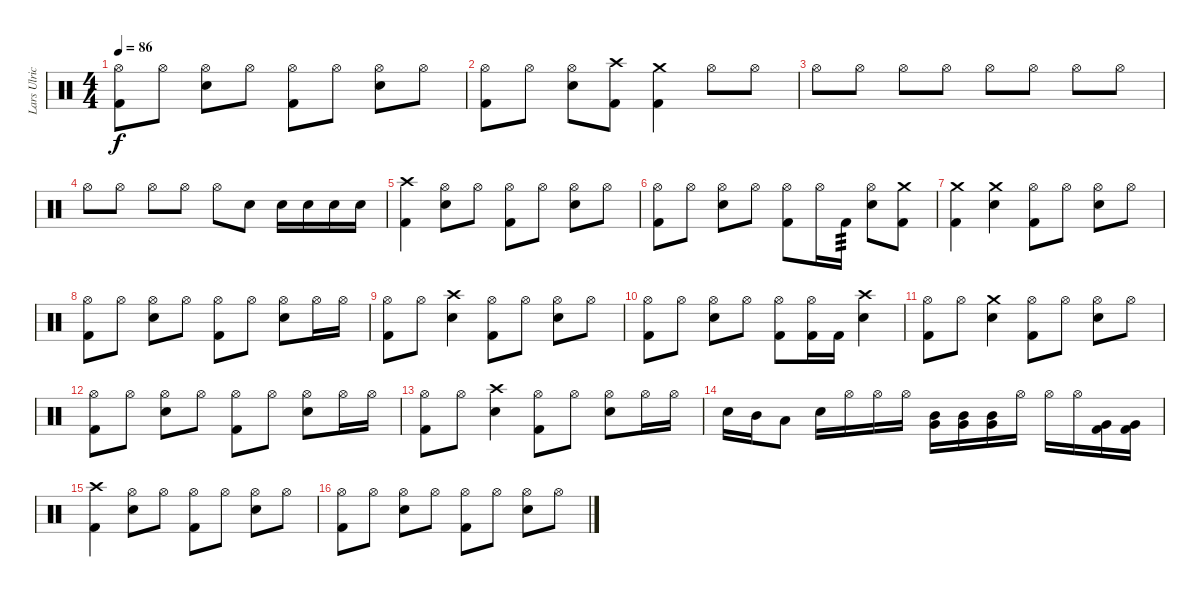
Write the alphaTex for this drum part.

\track ("Lars Ulrich" "Lars Ulric") {instrument percussion}
\staff {score}
\articulation defaults
\ts (4 4)
\tempo 86
\clef neutral
\ks c
("Hi-Hat (open)" "Kick (hit) 2").8{dy f} "Hi-Hat (open)".8 ("Hi-Hat (open)" "Electric Snare (hit)").8 "Hi-Hat (open)".8 ("Hi-Hat (open)" "Kick (hit) 2").8 "Hi-Hat (open)".8 ("Hi-Hat (open)" "Electric Snare (hit)").8 "Hi-Hat (open)".8 |
("Hi-Hat (open)" "Kick (hit) 2").8 "Hi-Hat (open)".8 ("Hi-Hat (open)" "Electric Snare (hit)").8 ("Crash high (hit)" "Kick (hit) 2").8 ("Crash medium (hit)" "Kick (hit) 2").4 "Hi-Hat (open)".8 "Hi-Hat (open)".8 |
"Hi-Hat (open)".8 "Hi-Hat (open)".8 "Hi-Hat (open)".8 "Hi-Hat (open)".8 "Hi-Hat (open)".8 "Hi-Hat (open)".8 "Hi-Hat (open)".8 "Hi-Hat (open)".8 |
"Hi-Hat (open)".8 "Hi-Hat (open)".8 "Hi-Hat (open)".8 "Hi-Hat (open)".8 "Hi-Hat (open)".8 "Electric Snare (hit)".8 "Electric Snare (hit)".16 "Electric Snare (hit)".16 "Electric Snare (hit)".16 "Electric Snare (hit)".16 |
("Crash high (hit)" "Kick (hit) 2").4 ("Hi-Hat (open)" "Electric Snare (hit)").8 "Hi-Hat (open)".8 ("Hi-Hat (open)" "Kick (hit) 2").8 "Hi-Hat (open)".8 ("Hi-Hat (open)" "Electric Snare (hit)").8 "Hi-Hat (open)".8 |
("Hi-Hat (open)" "Kick (hit) 2").8 "Hi-Hat (open)".8 ("Hi-Hat (open)" "Electric Snare (hit)").8 "Hi-Hat (open)".8 ("Hi-Hat (open)" "Kick (hit) 2").8 "Hi-Hat (open)".16 "Kick (hit) 2".16{tp 3} ("Hi-Hat (open)" "Electric Snare (hit)").8 ("Crash medium (hit)" "Kick (hit) 2").8 |
("Crash medium (hit)" "Kick (hit) 2").4 ("Crash medium (hit)" "Electric Snare (hit)").4 ("Hi-Hat (open)" "Kick (hit) 2").8 "Hi-Hat (open)".8 ("Hi-Hat (open)" "Electric Snare (hit)").8 "Hi-Hat (open)".8 |
("Hi-Hat (open)" "Kick (hit) 2").8 "Hi-Hat (open)".8 ("Hi-Hat (open)" "Electric Snare (hit)").8 "Hi-Hat (open)".8 ("Hi-Hat (open)" "Kick (hit) 2").8 "Hi-Hat (open)".8 ("Hi-Hat (open)" "Electric Snare (hit)").8 "Hi-Hat (open)".16 "Hi-Hat (open)".16 |
("Hi-Hat (open)" "Kick (hit) 2").8 "Hi-Hat (open)".8 ("Crash high (hit)" "Electric Snare (hit)").4 ("Hi-Hat (open)" "Kick (hit) 2").8 "Hi-Hat (open)".8 ("Hi-Hat (open)" "Electric Snare (hit)").8 "Hi-Hat (open)".8 |
("Hi-Hat (open)" "Kick (hit) 2").8 "Hi-Hat (open)".8 ("Hi-Hat (open)" "Electric Snare (hit)").8 "Hi-Hat (open)".8 ("Hi-Hat (open)" "Kick (hit) 2").8 ("Hi-Hat (open)" "Kick (hit) 2").16 "Kick (hit) 2".16 ("Crash high (hit)" "Electric Snare (hit)").4 |
("Hi-Hat (open)" "Kick (hit) 2").8 "Hi-Hat (open)".8 ("Crash medium (hit)" "Electric Snare (hit)").4 ("Hi-Hat (open)" "Kick (hit) 2").8 "Hi-Hat (open)".8 ("Hi-Hat (open)" "Electric Snare (hit)").8 "Hi-Hat (open)".8 |
("Hi-Hat (open)" "Kick (hit) 2").8 "Hi-Hat (open)".8 ("Hi-Hat (open)" "Electric Snare (hit)").8 "Hi-Hat (open)".8 ("Hi-Hat (open)" "Kick (hit) 2").8 "Hi-Hat (open)".8 ("Hi-Hat (open)" "Electric Snare (hit)").8 "Hi-Hat (open)".16 "Hi-Hat (open)".16 |
("Hi-Hat (open)" "Kick (hit) 2").8 "Hi-Hat (open)".8 ("Crash high (hit)" "Electric Snare (hit)").4 ("Hi-Hat (open)" "Kick (hit) 2").8 "Hi-Hat (open)".8 ("Hi-Hat (open)" "Electric Snare (hit)").8 "Hi-Hat (open)".16 "Hi-Hat (open)".16 |
"Electric Snare (hit)".16 "Mid Tom (hit)".16 "Low Tom (hit)".8 "Electric Snare (hit)".16 "Hi-Hat (open)".16 "Hi-Hat (open)".16 "Hi-Hat (open)".16 ("Mid Tom (hit)" "Very Low Tom (hit)").16 ("Mid Tom (hit)" "Very Low Tom (hit)").16 ("Mid Tom (hit)" "Very Low Tom (hit)").16 "Hi-Hat (open)".16 "Hi-Hat (open)".16 "Hi-Hat (open)".16 ("Very Low Tom (hit)" "Kick (hit) 2").16 ("Very Low Tom (hit)" "Kick (hit) 2").16 |
("Crash high (hit)" "Kick (hit) 2").4 ("Hi-Hat (open)" "Electric Snare (hit)").8 "Hi-Hat (open)".8 ("Hi-Hat (open)" "Kick (hit) 2").8 "Hi-Hat (open)".8 ("Hi-Hat (open)" "Electric Snare (hit)").8 "Hi-Hat (open)".8 |
("Hi-Hat (open)" "Kick (hit) 2").8 "Hi-Hat (open)".8 ("Hi-Hat (open)" "Electric Snare (hit)").8 "Hi-Hat (open)".8 ("Hi-Hat (open)" "Kick (hit) 2").8 "Hi-Hat (open)".8 ("Hi-Hat (open)" "Electric Snare (hit)").8 "Hi-Hat (open)".8
